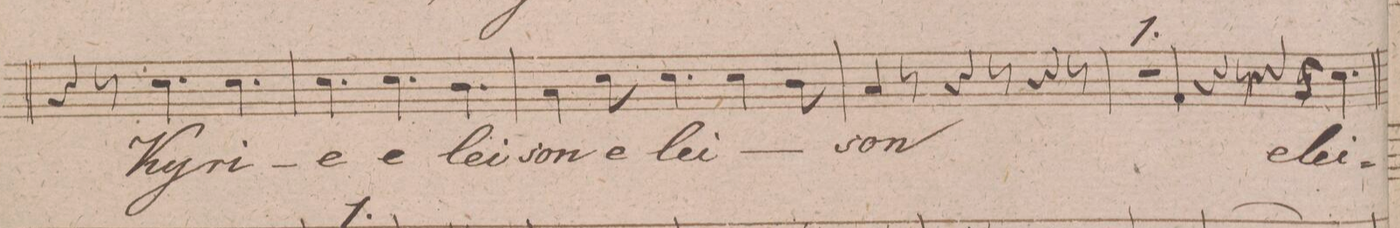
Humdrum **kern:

**kern	**dynam	**text
*I"Tenore.	*	*
*clefC4	*	*
*k[f#]	*	*
*M9/8	*	*
4r	.	.
8r	.	.
4.B\	.	Ky-
4.B\	.	-ri-
=84	=84	=84
4.B\	.	-e
4.B\	.	e-
4.A\	.	-lei-
=85	=85	=85
4G\	.	-son
8B\	.	e-
4.B\	.	-lei-
4B\	.	.
8A\	.	.
=86	=86	=86
4G/	.	-son,
8r	.	.
4r	.	.
8r	.	.
4r	.	.
8r	.	.
=87	=87	=87
8%9r	.	.
=88	=88	=88
4r	.	.
8r	.	.
4r	.	.
8F#/	.	e-
4.B\	.	-lei-
=89	=89	=89
*-	*-	*-
